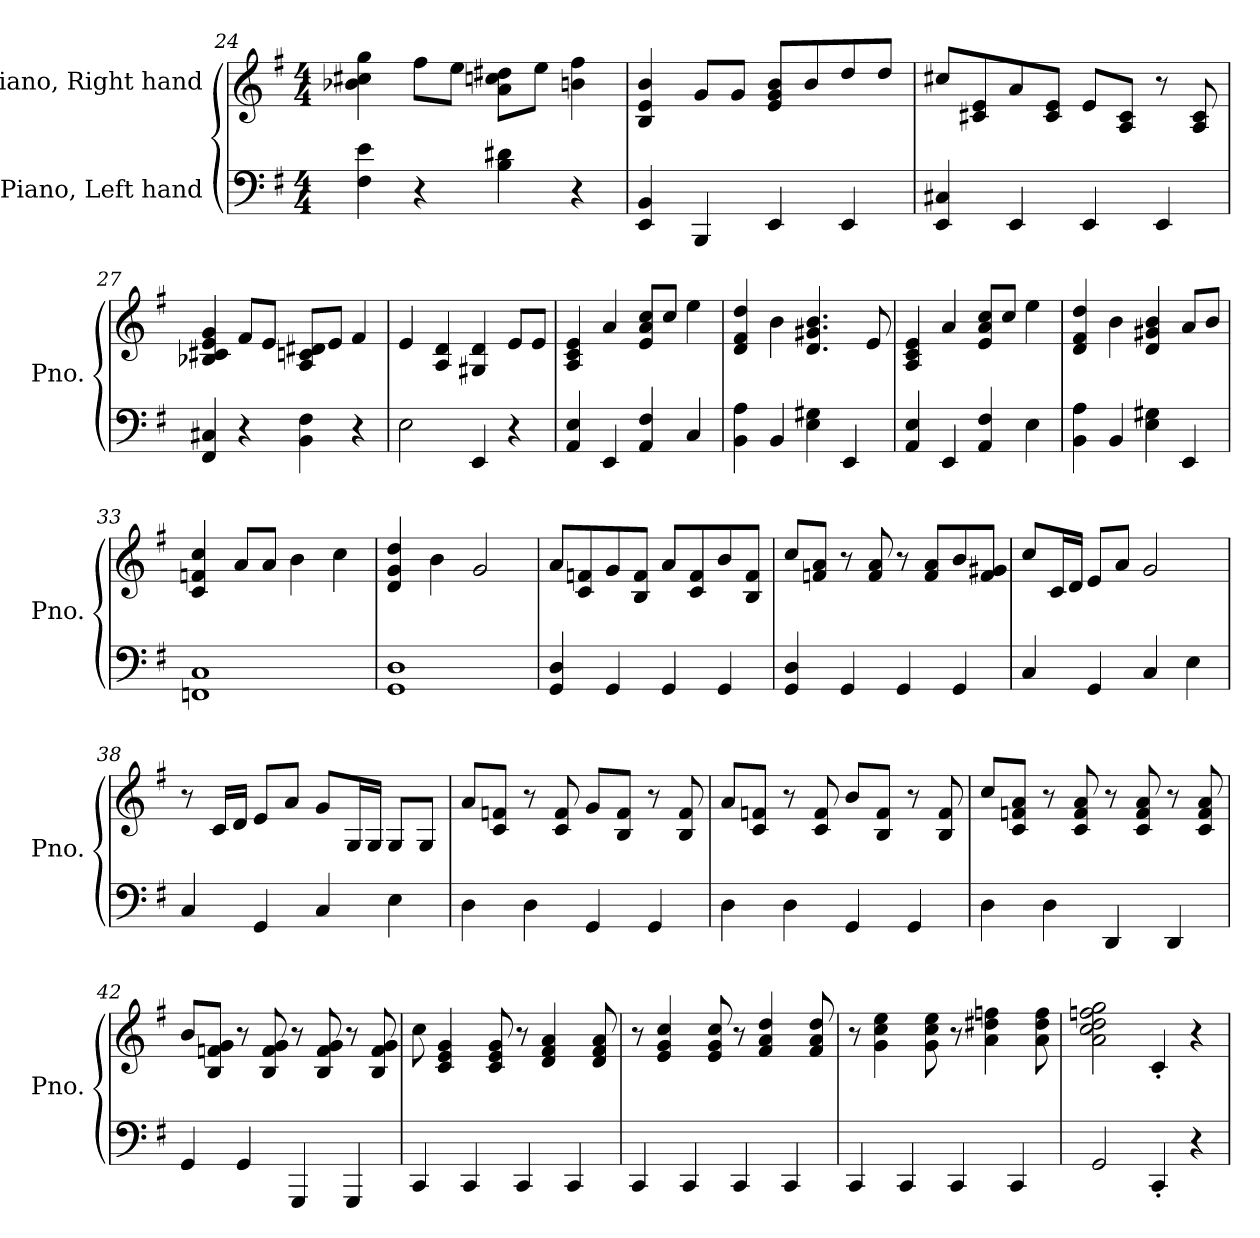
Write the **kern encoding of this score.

**kern	**kern
*part2	*part1
*staff2	*staff1
*I"Piano, Left hand	*I"Piano, Right hand
*I'Pno.	*I'Pno.
!!LO:LB:g=z
*clefF4	*clefG2
*k[f#]	*k[f#]
*M4/4	*M4/4
=24	=24
4F#\ 4e\	4b-X\ 4cc#X\ 4gg\
4r	8ff#\L
.	8ee\J
4B\ 4d#X\	8a\ 8ccn\ 8dd#X\L
.	8ee\J
4r	4bn\ 4ff#\
=25	=25
4EE/ 4BB/	4B/ 4e/ 4b/
4BBB/	8g/L
.	8g/J
4EE/	8e/ 8g/ 8b/L
.	8b/
4EE/	8dd/
.	8dd/J
=26	=26
4EE/ 4C#X/	8cc#X/L
.	8c#X/ 8e/
4EE/	8a/
.	8c#/ 8e/J
4EE/	8e/L
.	8A/ 8c#/J
4EE/	8r
.	8A/ 8c#/
=27	=27
4FF#/ 4C#X/	4B-X/ 4c#X/ 4e/ 4g/
4r	8f#/L
.	8e/J
4BB\ 4F#\	8A/ 8cn/ 8d#X/L
.	8e/J
4r	4f#/
!!LO:PB:g=z
=28	=28
2E\	4e/
.	4A/ 4d/
4EE/	4G#X/ 4d/
4r	8e/L
.	8e/J
=29	=29
4AA/ 4E/	4A/ 4c/ 4e/
4EE/	4a/
4AA/ 4F#/	8e/ 8a/ 8cc/L
.	8cc/J
4C/	4ee\
=30	=30
4BB\ 4A\	4d/ 4f#/ 4dd/
4BB/	4b\
4E\ 4G#X\	4.d/ 4.g#X/ 4.b/
4EE/	.
.	8e/
=31	=31
4AA/ 4E/	4A/ 4c/ 4e/
4EE/	4a/
4AA/ 4F#/	8e/ 8a/ 8cc/L
.	8cc/J
4E\	4ee\
=32	=32
4BB\ 4A\	4d/ 4f#/ 4dd/
4BB/	4b\
4E\ 4G#X\	4d/ 4g#X/ 4b/
4EE/	8a/L
.	8b/J
=33	=33
1FFn 1C	4c/ 4fn/ 4cc/
.	8a/L
.	8a/J
.	4b\
.	4cc\
=34	=34
1GG 1D	4d/ 4g/ 4dd/
.	4b\
.	2g/
!!LO:LB:g=z
=35	=35
4GG/ 4D/	8a/L
.	8c/ 8fn/
4GG/	8g/
.	8B/ 8f/J
4GG/	8a/L
.	8c/ 8f/
4GG/	8b/
.	8B/ 8f/J
=36	=36
4GG/ 4D/	8cc/L
.	8fn/ 8a/J
4GG/	8r
.	8f/ 8a/
4GG/	8r
.	8f/ 8a/L
4GG/	8b/
.	8f/ 8g#X/J
=37	=37
4C/	8cc/L
.	16c/L
.	16d/JJ
4GG/	8e/L
.	8a/J
4C/	2g/
4E\	.
=38	=38
4C/	8r
.	16c/LL
.	16d/JJ
4GG/	8e/L
.	8a/J
4C/	8g/L
.	16G/L
.	16G/JJ
4E\	8G/L
.	8G/J
!!LO:LB:g=z
=39	=39
4D\	8a/L
.	8c/ 8fn/J
4D\	8r
.	8c/ 8f/
4GG/	8g/L
.	8B/ 8f/J
4GG/	8r
.	8B/ 8f/
=40	=40
4D\	8a/L
.	8c/ 8fn/J
4D\	8r
.	8c/ 8f/
4GG/	8b/L
.	8B/ 8f/J
4GG/	8r
.	8B/ 8f/
=41	=41
4D\	8cc/L
.	8c/ 8fn/ 8a/J
4D\	8r
.	8c/ 8f/ 8a/
4DD/	8r
.	8c/ 8f/ 8a/
4DD/	8r
.	8c/ 8f/ 8a/
=42	=42
4GG/	8b/L
.	8B/ 8fn/ 8g/J
4GG/	8r
.	8B/ 8f/ 8g/
4GGG/	8r
.	8B/ 8f/ 8g/
4GGG/	8r
.	8B/ 8f/ 8g/
!!LO:LB:g=z
=43	=43
4CC/	8cc\
.	4c/ 4e/ 4g/
4CC/	.
.	8c/ 8e/ 8g/
4CC/	8r
.	4d/ 4f#/ 4a/
4CC/	.
.	8d/ 8f#/ 8a/
=44	=44
4CC/	8r
.	4e/ 4g/ 4cc/
4CC/	.
.	8e/ 8g/ 8cc/
4CC/	8r
.	4f#/ 4a/ 4dd/
4CC/	.
.	8f#/ 8a/ 8dd/
=45	=45
4CC/	8r
.	4g\ 4cc\ 4ee\
4CC/	.
.	8g\ 8cc\ 8ee\
4CC/	8r
.	4a\ 4dd#X\ 4ffn\
4CC/	.
.	8a\ 8dd#\ 8ff\
=46	=46
2GG/	2a\ 2cc\ 2dd\ 2ffn\ 2gg\
4CC'/	4c'/
4r	4r
=	=
*-	*-
